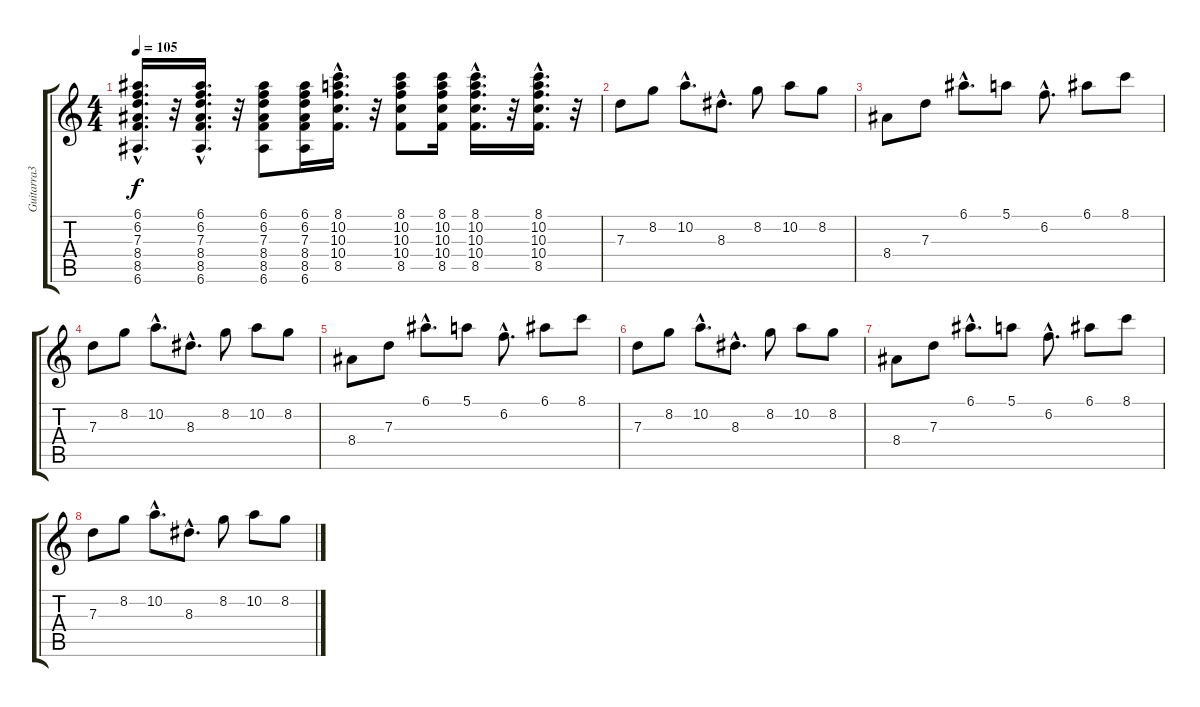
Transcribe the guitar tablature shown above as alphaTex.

\track ("Guitarra3" "Guitarra3") {instrument distortionguitar}
\staff {score tabs}
\tuning (E4 B3 G3 D3 A2 E2) {hide}
\ts (4 4)
\tempo 105
\clef g2
\ks c
(6.1{hac} 6.2{hac} 7.3{hac} 8.4{hac} 8.5{hac} 6.6{hac}).16{d dy f} r.32 (6.1{hac} 6.2{hac} 7.3{hac} 8.4{hac} 8.5{hac} 6.6{hac}).16{d} r.32 (6.1 6.2 7.3 8.4 8.5 6.6).8 (6.1 6.2 7.3 8.4 8.5 6.6).16 (8.1{hac} 10.2{hac} 10.3{hac} 10.4{hac} 8.5{hac}).16{d} r.32 (8.1 10.2 10.3 10.4 8.5).8 (8.1 10.2 10.3 10.4 8.5).16 (8.1{hac} 10.2{hac} 10.3{hac} 10.4{hac} 8.5{hac}).16{d} r.32 (8.1{hac} 10.2{hac} 10.3{hac} 10.4{hac} 8.5{hac}).16{d} r.32 |
7.3.8 8.2.8 10.2{hac}.8{d} 8.3{hac}.8{d} 8.2.8 10.2.8 8.2.8 |
8.4.8 7.3.8 6.1{hac}.8{d} 5.1.8 6.2{hac}.8{d} 6.1.8 8.1.8 |
7.3.8 8.2.8 10.2{hac}.8{d} 8.3{hac}.8{d} 8.2.8 10.2.8 8.2.8 |
8.4.8 7.3.8 6.1{hac}.8{d} 5.1.8 6.2{hac}.8{d} 6.1.8 8.1.8 |
7.3.8 8.2.8 10.2{hac}.8{d} 8.3{hac}.8{d} 8.2.8 10.2.8 8.2.8 |
8.4.8 7.3.8 6.1{hac}.8{d} 5.1.8 6.2{hac}.8{d} 6.1.8 8.1.8 |
7.3.8 8.2.8 10.2{hac}.8{d} 8.3{hac}.8{d} 8.2.8 10.2.8 8.2.8
